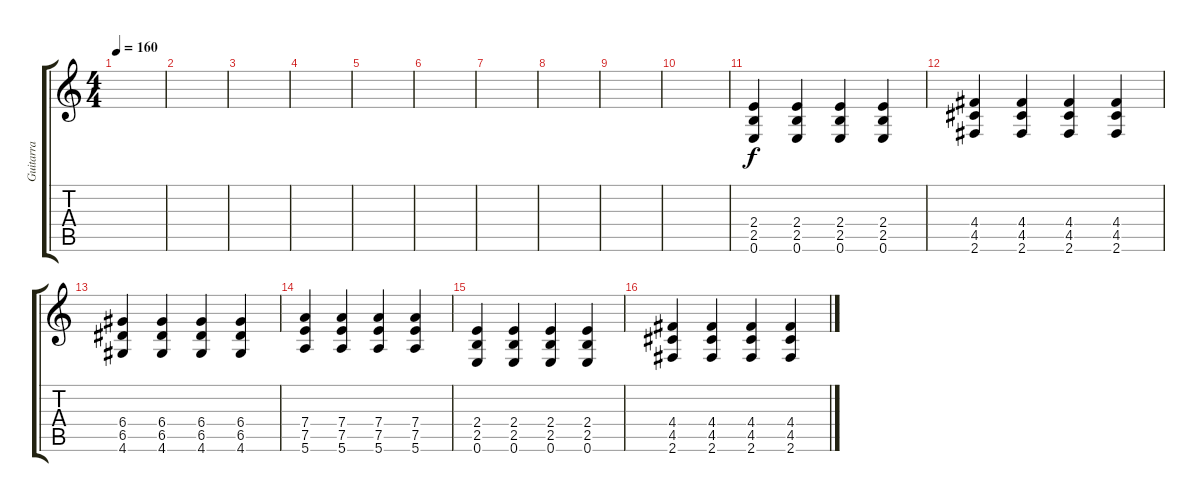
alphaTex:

\track ("Guitarra" "Guitarra") {instrument overdrivenguitar}
\staff {score tabs}
\tuning (E4 B3 G3 D3 A2 E2) {hide}
\ts (4 4)
\tempo 160
\clef g2
\ks c
|
|
|
|
|
|
|
|
|
|
(2.4 2.5 0.6).4 (2.4 2.5 0.6).4 (2.4 2.5 0.6).4 (2.4 2.5 0.6).4 |
(4.4 4.5 2.6).4 (4.4 4.5 2.6).4 (4.4 4.5 2.6).4 (4.4 4.5 2.6).4 |
(6.4 6.5 4.6).4 (6.4 6.5 4.6).4 (6.4 6.5 4.6).4 (6.4 6.5 4.6).4 |
(7.4 7.5 5.6).4 (7.4 7.5 5.6).4 (7.4 7.5 5.6).4 (7.4 7.5 5.6).4 |
(2.4 2.5 0.6).4 (2.4 2.5 0.6).4 (2.4 2.5 0.6).4 (2.4 2.5 0.6).4 |
(4.4 4.5 2.6).4 (4.4 4.5 2.6).4 (4.4 4.5 2.6).4 (4.4 4.5 2.6).4
